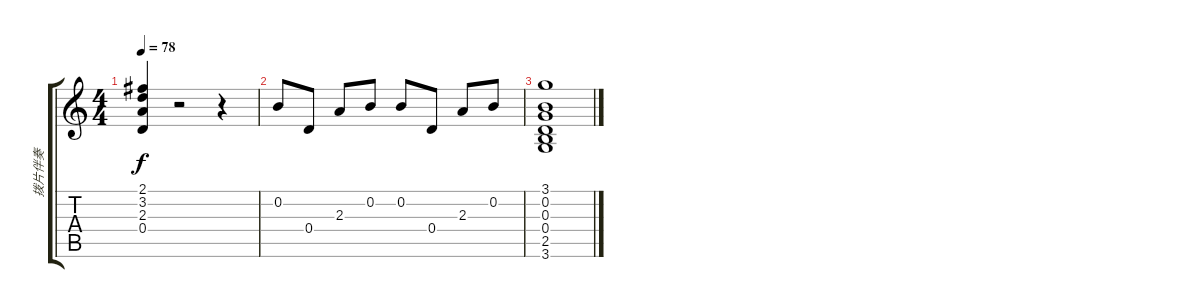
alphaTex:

\track ("拨片伴奏" "拨片伴奏") {instrument electricguitarjazz}
\staff {score tabs}
\tuning (E4 B3 G3 D3 A2 E2) {hide}
\ts (4 4)
\tempo 78
\clef g2
\ks c
(2.1 3.2 2.3 0.4).4{dy f} r.2 r.4 |
0.2.8 0.4.8 2.3.8 0.2.8 0.2.8 0.4.8 2.3.8 0.2.8 |
(3.1 0.2 0.3 0.4 2.5 3.6).1
